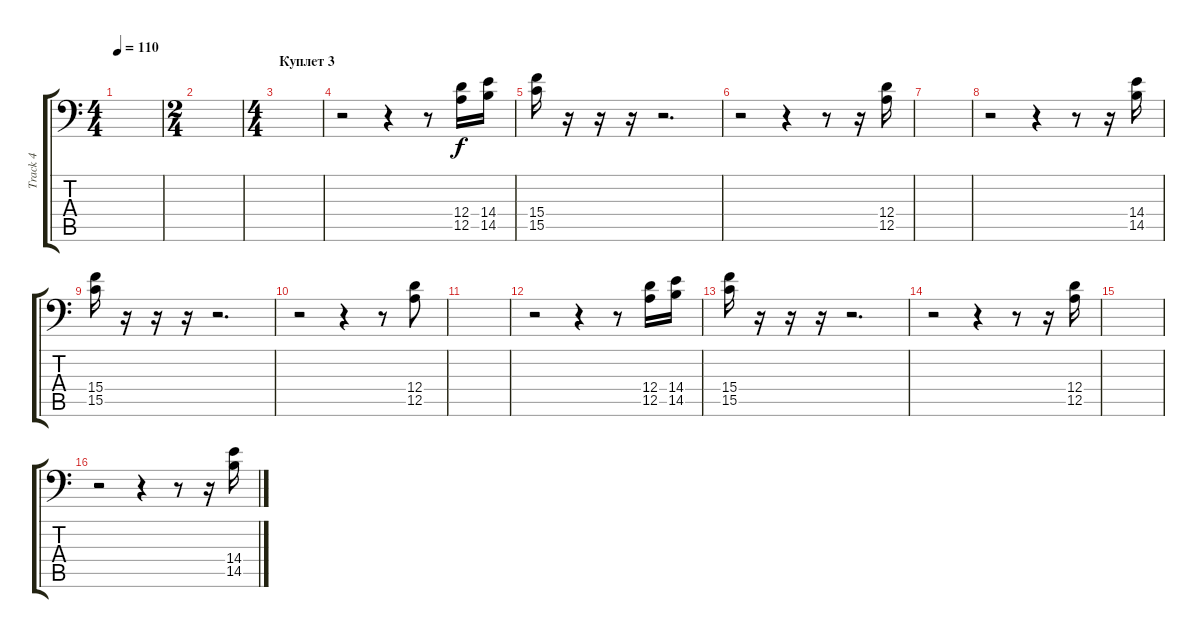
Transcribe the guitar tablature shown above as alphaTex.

\track ("Track 4" "Track 4") {instrument fretlessbass}
\staff {score tabs}
\tuning (E3 B2 G2 D2 A1 D1) {hide}
\ts (4 4)
\tempo 110
\clef f4
\ks c
|
\ts (2 4)
|
\ts (4 4)
\section ("" "Куплет 3")
|
r.2 r.4 r.8 (12.4 12.5).16 (14.4 14.5).16 |
(15.4 15.5).16 r.16 r.16 r.16 r.2{d} |
r.2 r.4 r.8 r.16 (12.4 12.5).16 |
|
r.2 r.4 r.8 r.16 (14.4 14.5).16 |
(15.4 15.5).16 r.16 r.16 r.16 r.2{d} |
r.2 r.4 r.8 (12.4 12.5).8 |
|
r.2 r.4 r.8 (12.4 12.5).16 (14.4 14.5).16 |
(15.4 15.5).16 r.16 r.16 r.16 r.2{d} |
r.2 r.4 r.8 r.16 (12.4 12.5).16 |
|
r.2 r.4 r.8 r.16 (14.4 14.5).16
